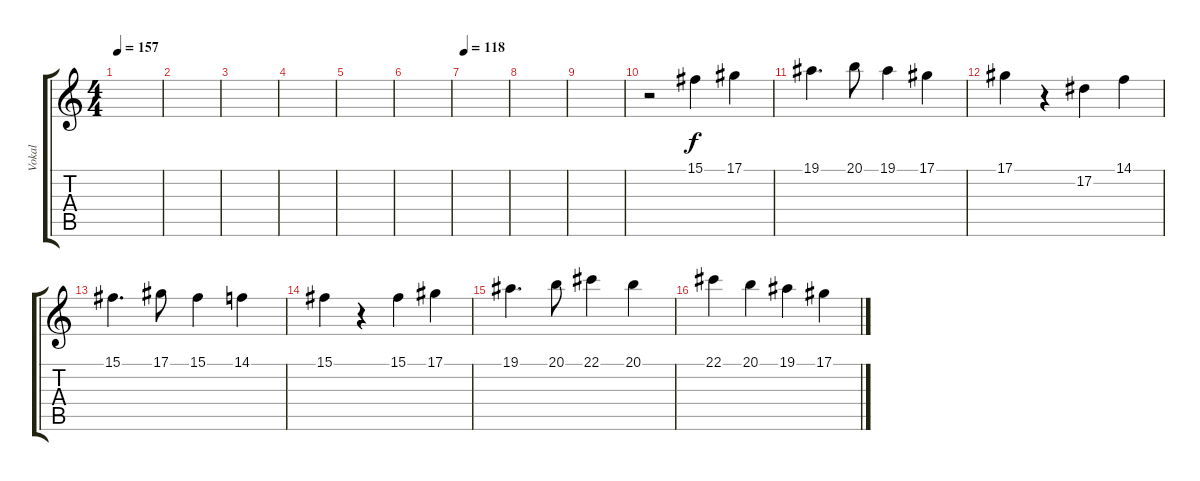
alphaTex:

\track ("Vokal" "Vokal") {instrument altosax}
\staff {score tabs}
\tuning (Eb4 Bb3 Gb3 Db3 Ab2 Eb2) {hide}
\ts (4 4)
\tempo 157
\clef g2
\ks c
|
|
|
|
|
|
\tempo 118
|
|
|
r.2 15.1.4 17.1.4 |
19.1.4{d} 20.1.8 19.1.4 17.1.4 |
17.1.4 r.4 17.2.4 14.1.4 |
15.1.4{d} 17.1.8 15.1.4 14.1.4 |
15.1.4 r.4 15.1.4 17.1.4 |
19.1.4{d} 20.1.8 22.1.4 20.1.4 |
22.1.4 20.1.4 19.1.4 17.1.4
